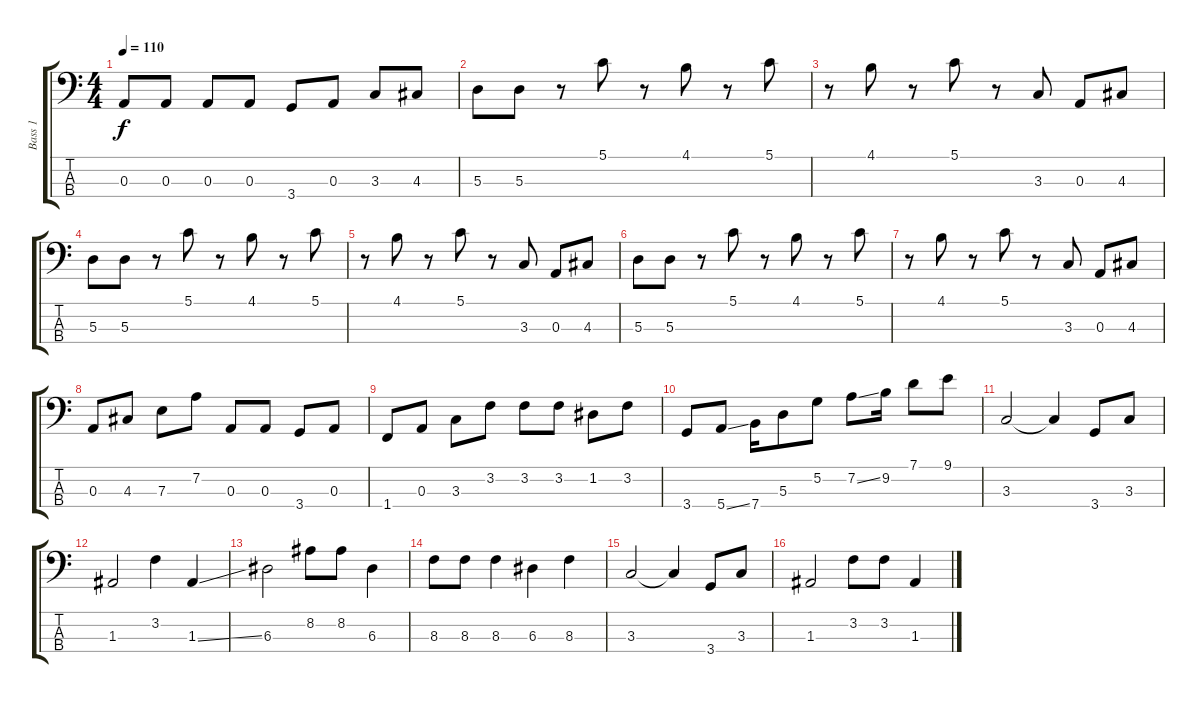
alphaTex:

\track ("Bass 1" "Bass 1") {instrument synthbass2}
\staff {score tabs}
\tuning (G2 D2 A1 E1) {hide}
\ts (4 4)
\tempo 110
\clef f4
\ks c
0.3.8{dy f} 0.3.8 0.3.8 0.3.8 3.4.8 0.3.8 3.3.8 4.3.8 |
5.3.8 5.3.8 r.8 5.1.8 r.8 4.1.8 r.8 5.1.8 |
r.8 4.1.8 r.8 5.1.8 r.8 3.3.8 0.3.8 4.3.8 |
5.3.8 5.3.8 r.8 5.1.8 r.8 4.1.8 r.8 5.1.8 |
r.8 4.1.8 r.8 5.1.8 r.8 3.3.8 0.3.8 4.3.8 |
5.3.8 5.3.8 r.8 5.1.8 r.8 4.1.8 r.8 5.1.8 |
r.8 4.1.8 r.8 5.1.8 r.8 3.3.8 0.3.8 4.3.8 |
0.3.8 4.3.8 7.3.8 7.2.8 0.3.8 0.3.8 3.4.8 0.3.8 |
1.4.8 0.3.8 3.3.8 3.2.8 3.2.8 3.2.8 1.2.8 3.2.8 |
3.4.8 5.4{ss}.8 7.4.16 5.3.8 5.2.8 7.2{ss}.8 9.2.16 7.1.8 9.1.8 |
3.3.2 3.3{t}.4 3.4.8 3.3.8 |
1.3.2 3.2.4 1.3{ss}.4 |
6.3.2 8.2.8 8.2.8 6.3.4 |
8.3.8 8.3.8 8.3.4 6.3.4 8.3.4 |
3.3.2 3.3{t}.4 3.4.8 3.3.8 |
1.3.2 3.2.8 3.2.8 1.3{ss}.4
